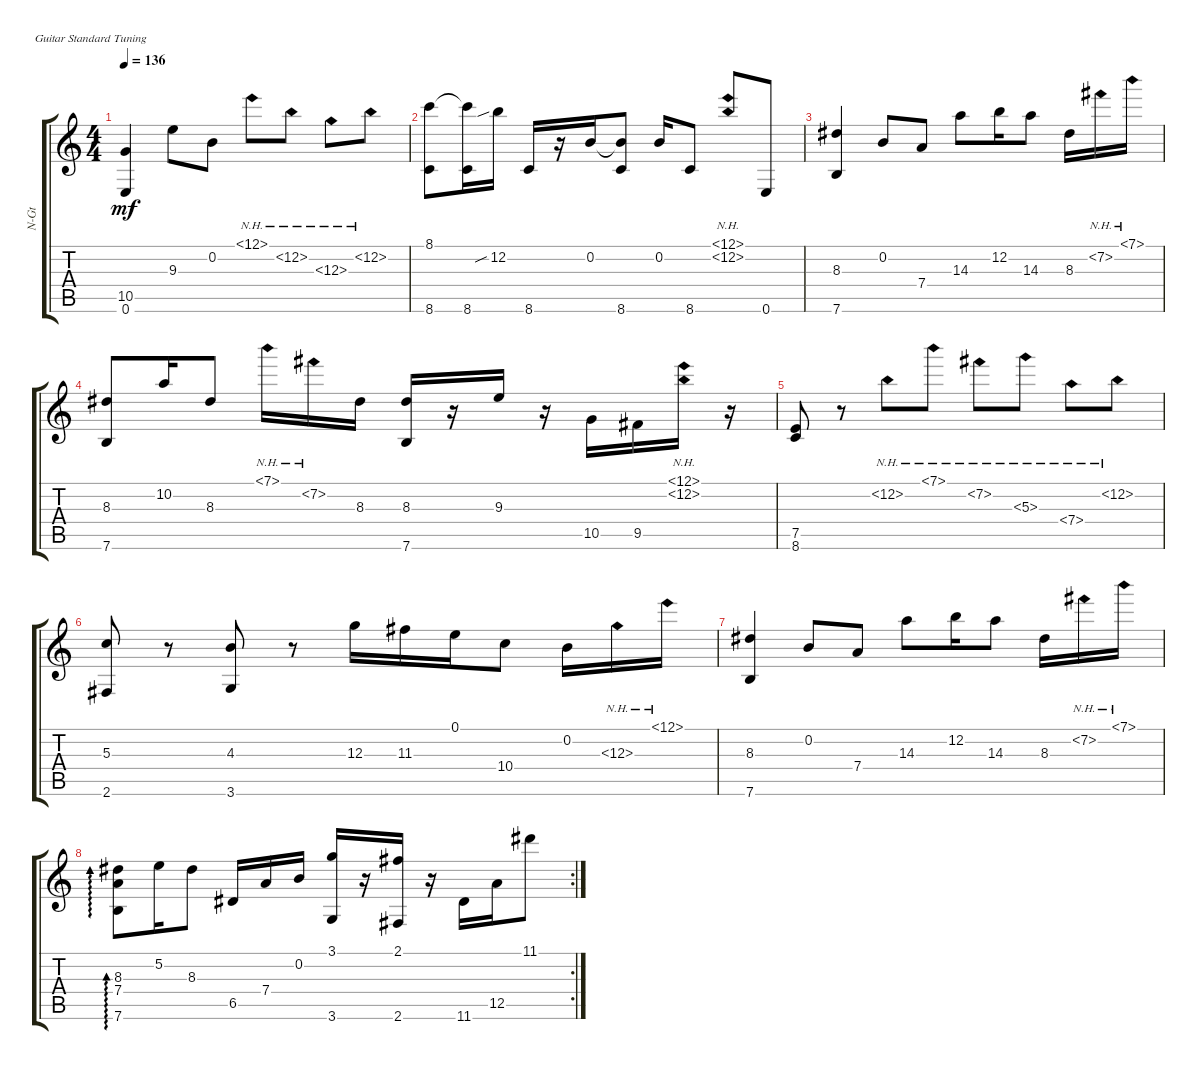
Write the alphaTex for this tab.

\defaultSystemsLayout 4
\bracketExtendMode groupsimilarinstruments
\otherSystemsTrackNameOrientation horizontal
\track ("Nylon Guitar" "N-Gt") {instrument acousticguitarnylon}
\staff {score tabs}
\tuning (E4 B3 G3 D3 A2 E2)
\ts (4 4)
\tempo 136
\clef g2
\ks c
(0.6 10.5).4{dy mf instrument acousticguitarnylon beam Up} 9.3.8{beam Down} 0.2.8{beam Down} 12.1{nh}.8{beam Down} 12.2{nh}.8{beam Down} 12.3{nh}.8{beam Down} 12.2{nh}.8{beam Down} |
(8.6 8.1).8{beam Down} (8.1{t} 8.6).16{beam Down} 12.2{sib}.16{beam Down} 8.6.16{beam Up} r.16{beam Up} 0.2.16{beam Up} (0.2{t} 8.6).8{beam Up} 0.2.16{beam Up} 8.6.8{beam Up} (12.1{nh} 12.2{nh}).8{beam Up} 0.6.8{beam Up} |
(8.3{acc #} 7.6).4{beam Up} 0.2.8{beam Up} 7.4.8{beam Up} 14.3.8{beam Down} 12.2.16{beam Down} 14.3.8{beam Down} 8.3{acc #}.16{beam Down} 7.2{nh acc #}.16{beam Down} 7.1{nh}.16{beam Down} |
(7.6 8.3{acc #}).8{beam Up} 10.2.16{beam Up} 8.3{acc #}.8{beam Up} 7.1{nh}.16{beam Down} 7.2{nh acc #}.16{beam Down} 8.3{acc #}.16{beam Down} (7.6 8.3{acc #}).16{beam Up} r.16{beam Up} 9.3.16{beam Up} r.16{beam Up} 10.5.16{beam Down} 9.5{acc #}.16{beam Down} (12.1{nh} 12.2{nh}).16{beam Down} r.16{beam Down} |
(7.5 8.6).8{beam Up} r.8{beam Up} 12.2{nh}.8{beam Down} 7.1{nh}.8{beam Down} 7.2{nh acc #}.8{beam Down} 5.3{nh}.8{beam Down} 7.4{nh}.8{beam Down} 12.2{nh}.8{beam Down} |
(2.6{acc #} 5.3).8{beam Up} r.8{beam Up} (3.6 4.3).8{beam Up} r.8{beam Up} 12.3.16{beam Down} 11.3{acc #}.16{beam Down} 0.1.16{beam Down} 10.4.8{beam Down} 0.2.16{beam Down} 12.3{nh}.16{beam Down} 12.1{nh}.16{beam Down} |
(8.3{acc #} 7.6).4{beam Up} 0.2.8{beam Up} 7.4.8{beam Up} 14.3.8{beam Down} 12.2.16{beam Down} 14.3.8{beam Down} 8.3{acc #}.16{beam Down} 7.2{nh acc #}.16{beam Down} 7.1{nh}.16{beam Down} |
\rc 2
(7.6 7.4 8.3{acc #}).8{ad 0 beam Down} 5.2.16{beam Down} 8.3{acc #}.8{beam Down} 6.5{acc #}.16{beam Up} 7.4.16{beam Up} 0.2.16{beam Up} (3.6 3.1).16{beam Up} r.16{beam Up} (2.6{acc #} 2.1{acc #}).16{beam Up} r.16{beam Up} 11.6{acc #}.16{beam Down} 12.5.16{beam Down} 11.1{acc #}.8{beam Down}
